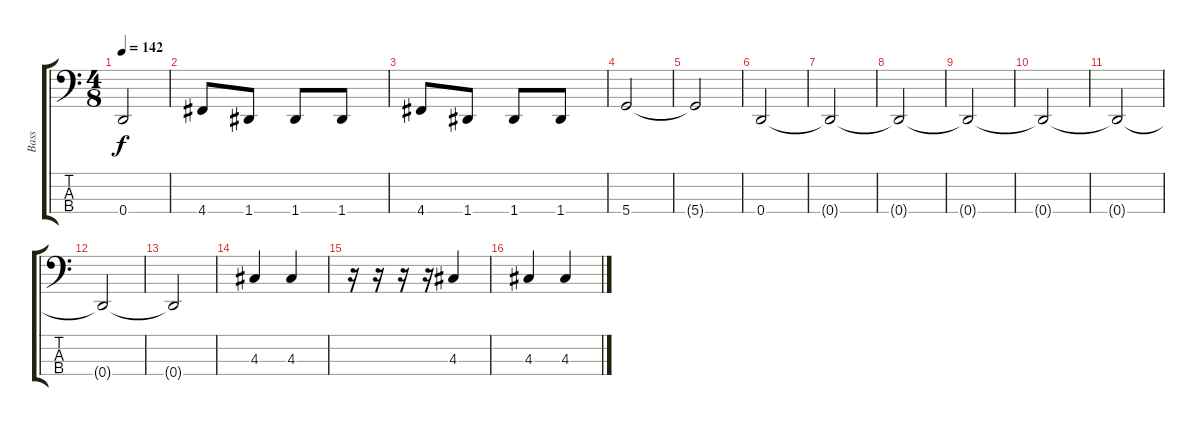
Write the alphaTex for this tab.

\track ("Bass" "Bass") {instrument electricbassfinger}
\staff {score tabs}
\tuning (G2 D2 A1 D1) {hide}
\ts (4 8)
\tempo 142
\clef f4
\ks c
0.4{t}.2{dy f} |
4.4.8 1.4.8 1.4.8 1.4.8 |
4.4.8 1.4.8 1.4.8 1.4.8 |
5.4.2 |
5.4{t}.2 |
0.4.2 |
0.4{t}.2 |
0.4{t}.2 |
0.4{t}.2 |
0.4{t}.2 |
0.4{t}.2 |
0.4{t}.2 |
0.4{t}.2 |
4.3.4 4.3.4 |
r.16 r.16 r.16 r.16 4.3.4 |
4.3.4 4.3.4
